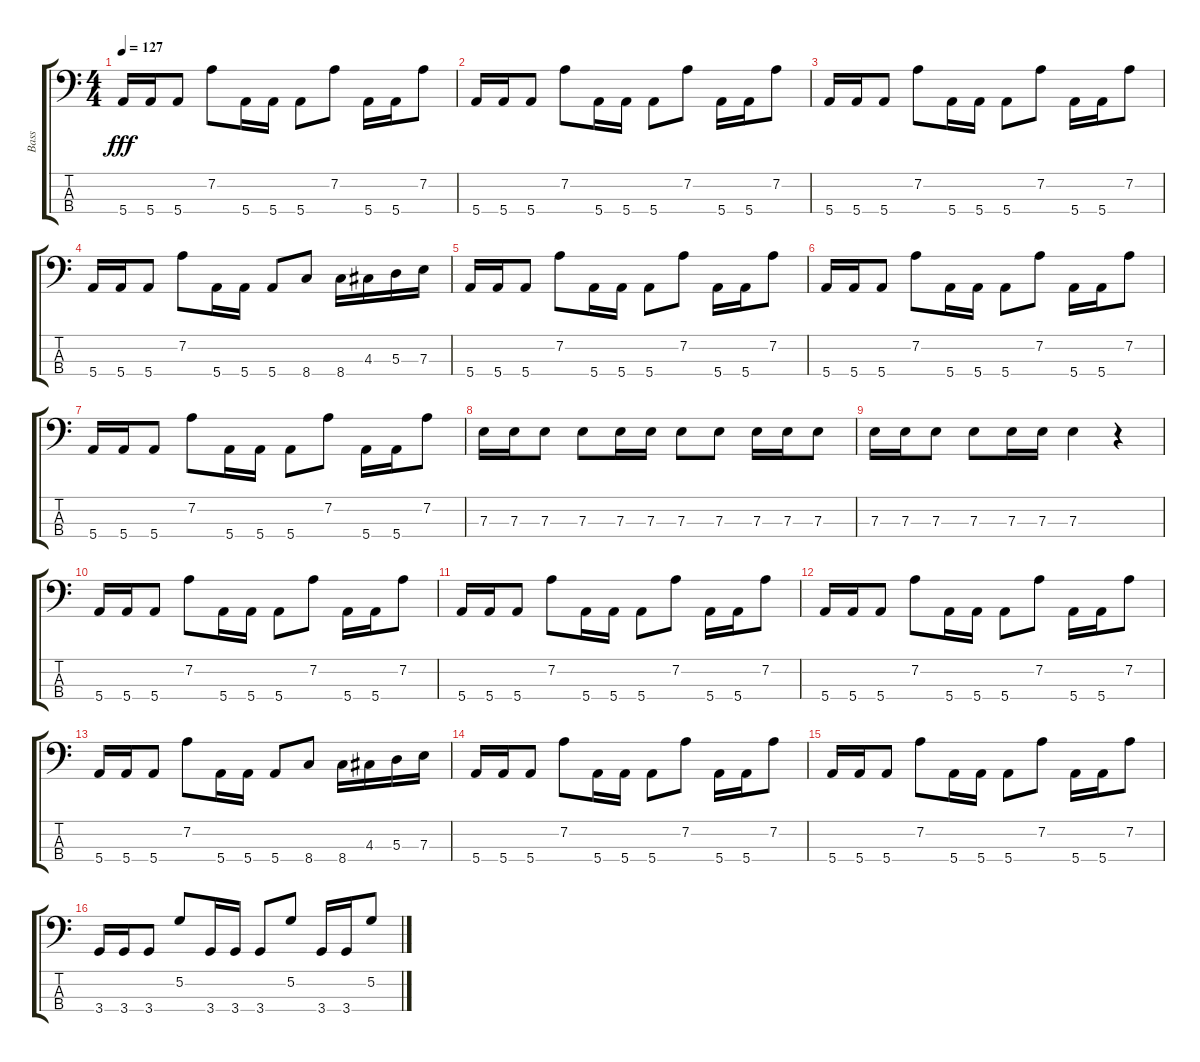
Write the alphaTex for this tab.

\track ("Bass" "Bass") {instrument electricbasspick}
\staff {score tabs}
\tuning (G2 D2 A1 E1) {hide}
\ts (4 4)
\tempo 127
\clef f4
\ks c
5.4.16{dy fff} 5.4.16 5.4.8 7.2.8 5.4.16 5.4.16 5.4.8 7.2.8 5.4.16 5.4.16 7.2.8 |
5.4.16 5.4.16 5.4.8 7.2.8 5.4.16 5.4.16 5.4.8 7.2.8 5.4.16 5.4.16 7.2.8 |
5.4.16 5.4.16 5.4.8 7.2.8 5.4.16 5.4.16 5.4.8 7.2.8 5.4.16 5.4.16 7.2.8 |
5.4.16 5.4.16 5.4.8 7.2.8 5.4.16 5.4.16 5.4.8 8.4.8 8.4.16 4.3.16 5.3.16 7.3.16 |
5.4.16 5.4.16 5.4.8 7.2.8 5.4.16 5.4.16 5.4.8 7.2.8 5.4.16 5.4.16 7.2.8 |
5.4.16 5.4.16 5.4.8 7.2.8 5.4.16 5.4.16 5.4.8 7.2.8 5.4.16 5.4.16 7.2.8 |
5.4.16 5.4.16 5.4.8 7.2.8 5.4.16 5.4.16 5.4.8 7.2.8 5.4.16 5.4.16 7.2.8 |
7.3.16 7.3.16 7.3.8 7.3.8 7.3.16 7.3.16 7.3.8 7.3.8 7.3.16 7.3.16 7.3.8 |
7.3.16 7.3.16 7.3.8 7.3.8 7.3.16 7.3.16 7.3.4 r.4 |
5.4.16 5.4.16 5.4.8 7.2.8 5.4.16 5.4.16 5.4.8 7.2.8 5.4.16 5.4.16 7.2.8 |
5.4.16 5.4.16 5.4.8 7.2.8 5.4.16 5.4.16 5.4.8 7.2.8 5.4.16 5.4.16 7.2.8 |
5.4.16 5.4.16 5.4.8 7.2.8 5.4.16 5.4.16 5.4.8 7.2.8 5.4.16 5.4.16 7.2.8 |
5.4.16 5.4.16 5.4.8 7.2.8 5.4.16 5.4.16 5.4.8 8.4.8 8.4.16 4.3.16 5.3.16 7.3.16 |
5.4.16 5.4.16 5.4.8 7.2.8 5.4.16 5.4.16 5.4.8 7.2.8 5.4.16 5.4.16 7.2.8 |
5.4.16 5.4.16 5.4.8 7.2.8 5.4.16 5.4.16 5.4.8 7.2.8 5.4.16 5.4.16 7.2.8 |
3.4.16 3.4.16 3.4.8 5.2.8 3.4.16 3.4.16 3.4.8 5.2.8 3.4.16 3.4.16 5.2.8
